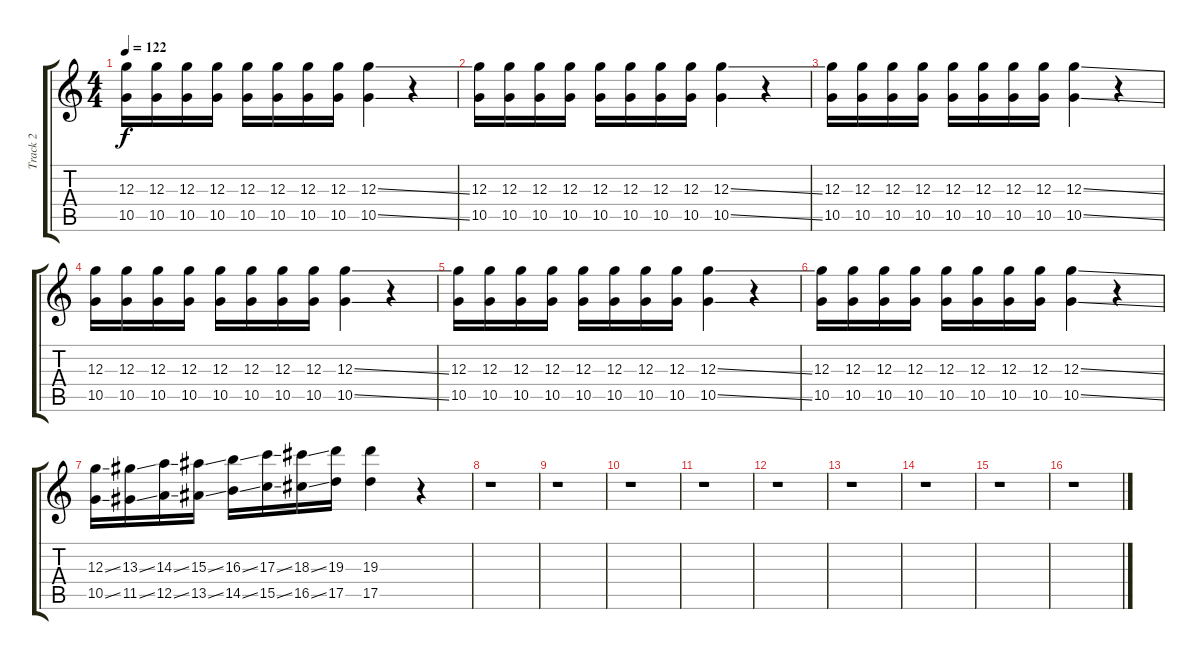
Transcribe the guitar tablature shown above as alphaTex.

\track ("Track 2" "Track 2") {instrument distortionguitar}
\staff {score tabs}
\tuning (E4 B3 G3 D3 A2 E2) {hide}
\ts (4 4)
\tempo 122
\clef g2
\ks c
(12.3 10.5).16{dy f} (12.3 10.5).16 (12.3 10.5).16 (12.3 10.5).16 (12.3 10.5).16 (12.3 10.5).16 (12.3 10.5).16 (12.3 10.5).16 (12.3{ss} 10.5{ss}).4 r.4 |
(12.3 10.5).16 (12.3 10.5).16 (12.3 10.5).16 (12.3 10.5).16 (12.3 10.5).16 (12.3 10.5).16 (12.3 10.5).16 (12.3 10.5).16 (12.3{ss} 10.5{ss}).4 r.4 |
(12.3 10.5).16 (12.3 10.5).16 (12.3 10.5).16 (12.3 10.5).16 (12.3 10.5).16 (12.3 10.5).16 (12.3 10.5).16 (12.3 10.5).16 (12.3{ss} 10.5{ss}).4 r.4 |
(12.3 10.5).16 (12.3 10.5).16 (12.3 10.5).16 (12.3 10.5).16 (12.3 10.5).16 (12.3 10.5).16 (12.3 10.5).16 (12.3 10.5).16 (12.3{ss} 10.5{ss}).4 r.4 |
(12.3 10.5).16 (12.3 10.5).16 (12.3 10.5).16 (12.3 10.5).16 (12.3 10.5).16 (12.3 10.5).16 (12.3 10.5).16 (12.3 10.5).16 (12.3{ss} 10.5{ss}).4 r.4 |
(12.3 10.5).16 (12.3 10.5).16 (12.3 10.5).16 (12.3 10.5).16 (12.3 10.5).16 (12.3 10.5).16 (12.3 10.5).16 (12.3 10.5).16 (12.3{ss} 10.5{ss}).4 r.4 |
(12.3{ss} 10.5{ss}).16 (13.3{ss} 11.5{ss}).16 (14.3{ss} 12.5{ss}).16 (15.3{ss} 13.5{ss}).16 (16.3{ss} 14.5{ss}).16 (17.3{ss} 15.5{ss}).16 (18.3{ss} 16.5{ss}).16 (19.3 17.5).16 (19.3 17.5).4 r.4 |
r.1 |
r.1 |
r.1 |
r.1 |
r.1 |
r.1 |
r.1 |
r.1 |
r.1
